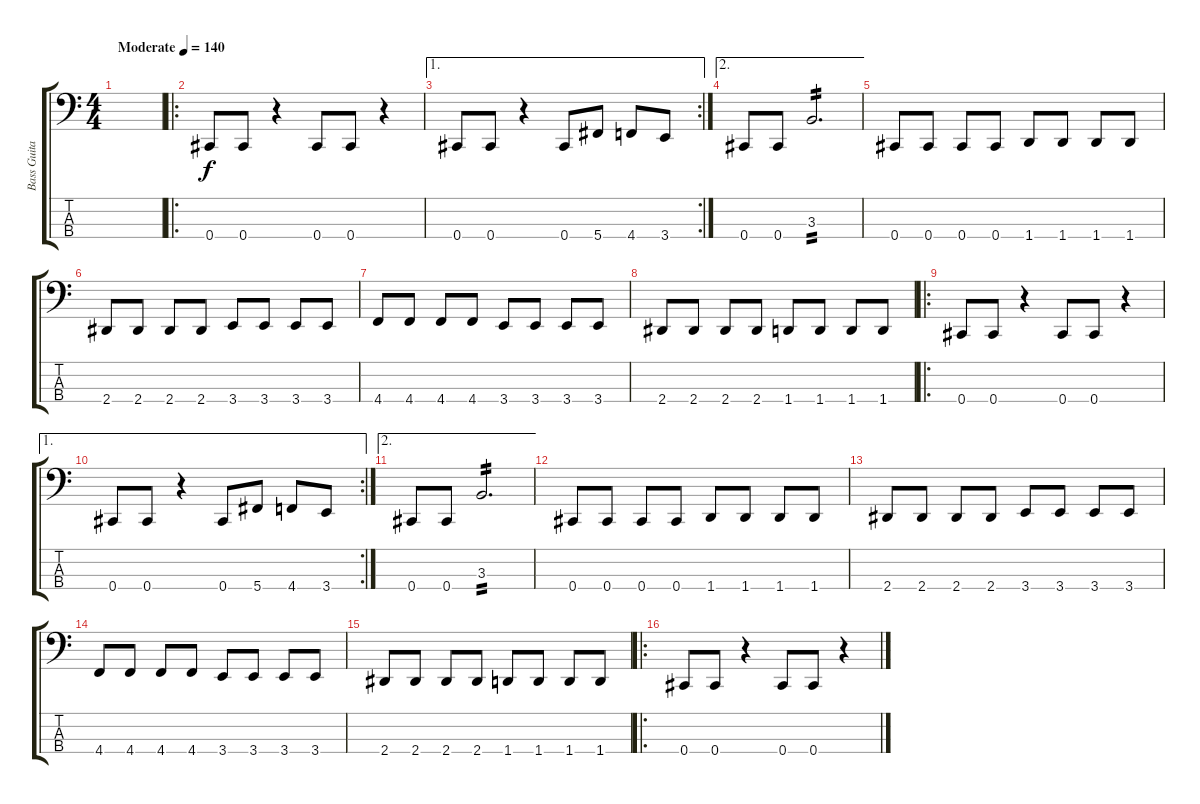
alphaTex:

\track ("Bass Guitar" "Bass Guita") {instrument electricbassfinger}
\staff {score tabs}
\tuning (Gb2 Db2 Ab1 Db1) {hide}
\ts (4 4)
\tempo (140 "Moderate")
\clef f4
\ks c
|
\ro
0.4.8 0.4.8 r.4 0.4.8 0.4.8 r.4 |
\ae 1
\rc 2
0.4.8 0.4.8 r.4 0.4.8 5.4.8 4.4.8 3.4.8 |
\ae 2
0.4.8 0.4.8 3.3.2{d tp 2} |
0.4.8 0.4.8 0.4.8 0.4.8 1.4.8 1.4.8 1.4.8 1.4.8 |
2.4.8 2.4.8 2.4.8 2.4.8 3.4.8 3.4.8 3.4.8 3.4.8 |
4.4.8 4.4.8 4.4.8 4.4.8 3.4.8 3.4.8 3.4.8 3.4.8 |
2.4.8 2.4.8 2.4.8 2.4.8 1.4.8 1.4.8 1.4.8 1.4.8 |
\ro
0.4.8 0.4.8 r.4 0.4.8 0.4.8 r.4 |
\ae 1
\rc 2
0.4.8 0.4.8 r.4 0.4.8 5.4.8 4.4.8 3.4.8 |
\ae 2
0.4.8 0.4.8 3.3.2{d tp 2} |
0.4.8 0.4.8 0.4.8 0.4.8 1.4.8 1.4.8 1.4.8 1.4.8 |
2.4.8 2.4.8 2.4.8 2.4.8 3.4.8 3.4.8 3.4.8 3.4.8 |
4.4.8 4.4.8 4.4.8 4.4.8 3.4.8 3.4.8 3.4.8 3.4.8 |
2.4.8 2.4.8 2.4.8 2.4.8 1.4.8 1.4.8 1.4.8 1.4.8 |
\ro
0.4.8 0.4.8 r.4 0.4.8 0.4.8 r.4
